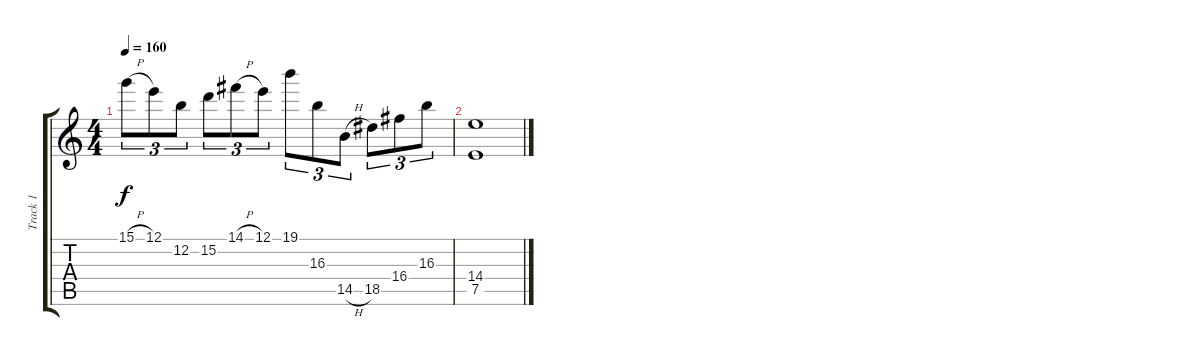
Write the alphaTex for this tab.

\track ("Track 1" "Track 1") {instrument distortionguitar}
\staff {score tabs}
\tuning (E4 B3 G3 D3 A2 E2) {hide}
\ts (4 4)
\tempo 160
\clef g2
\ks c
15.1{h}.8{tu (3 2) dy f} 12.1.8{tu (3 2)} 12.2.8{tu (3 2)} 15.2.8{tu (3 2)} 14.1{h}.8{tu (3 2)} 12.1.8{tu (3 2)} 19.1.8{tu (3 2)} 16.3.8{tu (3 2)} 14.5{h}.8{tu (3 2)} 18.5.8{tu (3 2)} 16.4.8{tu (3 2)} 16.3.8{tu (3 2)} |
(14.4 7.5).1
